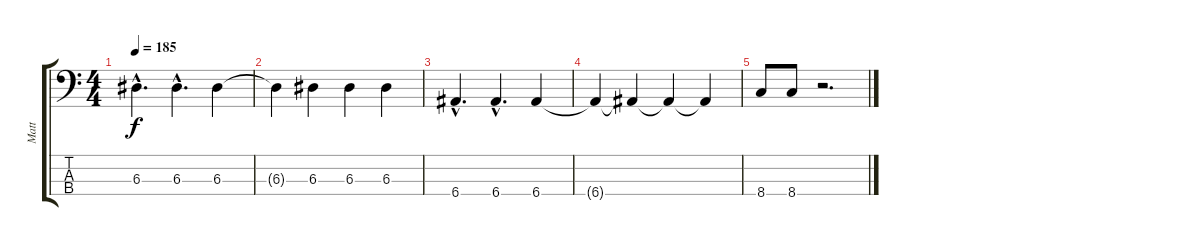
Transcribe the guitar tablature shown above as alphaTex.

\track ("Matt" "Matt") {instrument electricbasspick}
\staff {score tabs}
\tuning (G2 D2 A1 E1) {hide}
\ts (4 4)
\tempo 185
\clef f4
\ks c
6.3{hac}.4{d dy f} 6.3{hac}.4{d} 6.3.4 |
6.3{t}.4 6.3.4 6.3.4 6.3.4 |
6.4{hac}.4{d} 6.4{hac}.4{d} 6.4.4 |
6.4{t}.4 6.4{t}.4 6.4{t}.4 6.4{t}.4 |
8.4.8 8.4.8 r.2{d}
